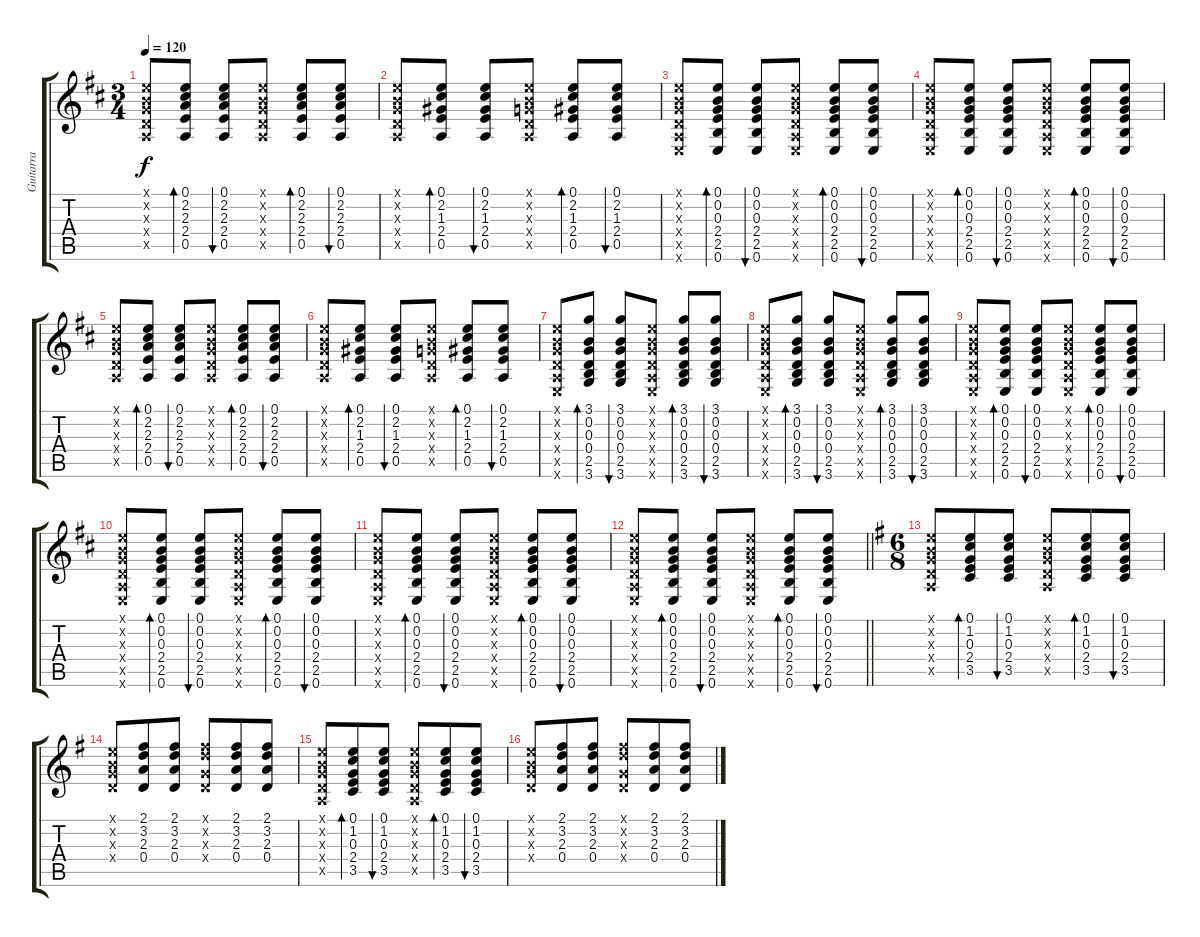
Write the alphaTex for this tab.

\track ("Guitarra" "Guitarra") {instrument acousticguitarnylon}
\staff {score tabs}
\tuning (E4 B3 G3 D3 A2 E2) {hide}
\ts (3 4)
\tempo 120
\clef g2
\ks d
(0.1{x} 0.2{x} 0.3{x} 0.4{x} 0.5{x}).8{dy f} (0.1 2.2 2.3 2.4 0.5).8{bd 60} (0.1 2.2 2.3 2.4 0.5).8{bu 60} (0.1{x} 0.2{x} 0.3{x} 0.4{x} 0.5{x}).8 (0.1 2.2 2.3 2.4 0.5).8{bd 60} (0.1 2.2 2.3 2.4 0.5).8{bu 60} |
(0.1{x} 0.2{x} 0.3{x} 0.4{x} 0.5{x}).8 (0.1 2.2 1.3 2.4 0.5).8{bd 60} (0.1 2.2 1.3 2.4 0.5).8{bu 60} (0.1{x} 0.2{x} 0.3{x} 0.4{x} 0.5{x}).8 (0.1 2.2 1.3 2.4 0.5).8{bd 60} (0.1 2.2 1.3 2.4 0.5).8{bu 60} |
(0.1{x} 0.2{x} 0.3{x} 0.4{x} 0.5{x} 0.6{x}).8 (0.1 0.2 0.3 2.4 2.5 0.6).8{bd 60} (0.1 0.2 0.3 2.4 2.5 0.6).8{bu 60} (0.1{x} 0.2{x} 0.3{x} 0.4{x} 0.5{x} 0.6{x}).8 (0.1 0.2 0.3 2.4 2.5 0.6).8{bd 60} (0.1 0.2 0.3 2.4 2.5 0.6).8{bu 60} |
(0.1{x} 0.2{x} 0.3{x} 0.4{x} 0.5{x} 0.6{x}).8 (0.1 0.2 0.3 2.4 2.5 0.6).8{bd 60} (0.1 0.2 0.3 2.4 2.5 0.6).8{bu 60} (0.1{x} 0.2{x} 0.3{x} 0.4{x} 0.5{x} 0.6{x}).8 (0.1 0.2 0.3 2.4 2.5 0.6).8{bd 60} (0.1 0.2 0.3 2.4 2.5 0.6).8{bu 60} |
(0.1{x} 0.2{x} 0.3{x} 0.4{x} 0.5{x}).8 (0.1 2.2 2.3 2.4 0.5).8{bd 60} (0.1 2.2 2.3 2.4 0.5).8{bu 60} (0.1{x} 0.2{x} 0.3{x} 0.4{x} 0.5{x}).8 (0.1 2.2 2.3 2.4 0.5).8{bd 60} (0.1 2.2 2.3 2.4 0.5).8{bu 60} |
(0.1{x} 0.2{x} 0.3{x} 0.4{x} 0.5{x}).8 (0.1 2.2 1.3 2.4 0.5).8{bd 60} (0.1 2.2 1.3 2.4 0.5).8{bu 60} (0.1{x} 0.2{x} 0.3{x} 0.4{x} 0.5{x}).8 (0.1 2.2 1.3 2.4 0.5).8{bd 60} (0.1 2.2 1.3 2.4 0.5).8{bu 60} |
(0.1{x} 0.2{x} 0.3{x} 0.4{x} 0.5{x} 0.6{x}).8 (3.1 0.2 0.3 0.4 2.5 3.6).8{bd 60} (3.1 0.2 0.3 0.4 2.5 3.6).8{bu 60} (0.1{x} 0.2{x} 0.3{x} 0.4{x} 0.5{x} 0.6{x}).8 (3.1 0.2 0.3 0.4 2.5 3.6).8{bd 60} (3.1 0.2 0.3 0.4 2.5 3.6).8{bu 60} |
(0.1{x} 0.2{x} 0.3{x} 0.4{x} 0.5{x} 0.6{x}).8 (3.1 0.2 0.3 0.4 2.5 3.6).8{bd 60} (3.1 0.2 0.3 0.4 2.5 3.6).8{bu 60} (0.1{x} 0.2{x} 0.3{x} 0.4{x} 0.5{x} 0.6{x}).8 (3.1 0.2 0.3 0.4 2.5 3.6).8{bd 60} (3.1 0.2 0.3 0.4 2.5 3.6).8{bu 60} |
(0.1{x} 0.2{x} 0.3{x} 0.4{x} 0.5{x} 0.6{x}).8 (0.1 0.2 0.3 2.4 2.5 0.6).8{bd 60} (0.1 0.2 0.3 2.4 2.5 0.6).8{bu 60} (0.1{x} 0.2{x} 0.3{x} 0.4{x} 0.5{x} 0.6{x}).8 (0.1 0.2 0.3 2.4 2.5 0.6).8{bd 60} (0.1 0.2 0.3 2.4 2.5 0.6).8{bu 60} |
(0.1{x} 0.2{x} 0.3{x} 0.4{x} 0.5{x} 0.6{x}).8 (0.1 0.2 0.3 2.4 2.5 0.6).8{bd 60} (0.1 0.2 0.3 2.4 2.5 0.6).8{bu 60} (0.1{x} 0.2{x} 0.3{x} 0.4{x} 0.5{x} 0.6{x}).8 (0.1 0.2 0.3 2.4 2.5 0.6).8{bd 60} (0.1 0.2 0.3 2.4 2.5 0.6).8{bu 60} |
(0.1{x} 0.2{x} 0.3{x} 0.4{x} 0.5{x} 0.6{x}).8 (0.1 0.2 0.3 2.4 2.5 0.6).8{bd 60} (0.1 0.2 0.3 2.4 2.5 0.6).8{bu 60} (0.1{x} 0.2{x} 0.3{x} 0.4{x} 0.5{x} 0.6{x}).8 (0.1 0.2 0.3 2.4 2.5 0.6).8{bd 60} (0.1 0.2 0.3 2.4 2.5 0.6).8{bu 60} |
\barLineRight lightlight
(0.1{x} 0.2{x} 0.3{x} 0.4{x} 0.5{x} 0.6{x}).8 (0.1 0.2 0.3 2.4 2.5 0.6).8{bd 60} (0.1 0.2 0.3 2.4 2.5 0.6).8{bu 60} (0.1{x} 0.2{x} 0.3{x} 0.4{x} 0.5{x} 0.6{x}).8 (0.1 0.2 0.3 2.4 2.5 0.6).8{bd 60} (0.1 0.2 0.3 2.4 2.5 0.6).8{bu 60} |
\ts (6 8)
\ks g
(0.1{x} 0.2{x} 0.3{x} 0.4{x} 0.5{x}).8 (0.1 1.2 0.3 2.4 3.5).8{bd 60} (0.1 1.2 0.3 2.4 3.5).8{bu 60} (0.1{x} 0.2{x} 0.3{x} 0.4{x} 0.5{x}).8 (0.1 1.2 0.3 2.4 3.5).8{bd 60} (0.1 1.2 0.3 2.4 3.5).8{bu 60} |
(0.1{x} 0.2{x} 0.3{x} 0.4{x}).8 (2.1 3.2 2.3 0.4).8 (2.1 3.2 2.3 0.4).8 (2.1{x} 3.2{x} 0.3{x} 0.4{x}).8 (2.1 3.2 2.3 0.4).8 (2.1 3.2 2.3 0.4).8 |
(0.1{x} 0.2{x} 0.3{x} 0.4{x} 0.5{x}).8 (0.1 1.2 0.3 2.4 3.5).8{bd 60} (0.1 1.2 0.3 2.4 3.5).8{bu 60} (0.1{x} 0.2{x} 0.3{x} 0.4{x} 0.5{x}).8 (0.1 1.2 0.3 2.4 3.5).8{bd 60} (0.1 1.2 0.3 2.4 3.5).8{bu 60} |
(0.1{x} 0.2{x} 0.3{x} 0.4{x}).8 (2.1 3.2 2.3 0.4).8 (2.1 3.2 2.3 0.4).8 (2.1{x} 3.2{x} 0.3{x} 0.4{x}).8 (2.1 3.2 2.3 0.4).8 (2.1 3.2 2.3 0.4).8
